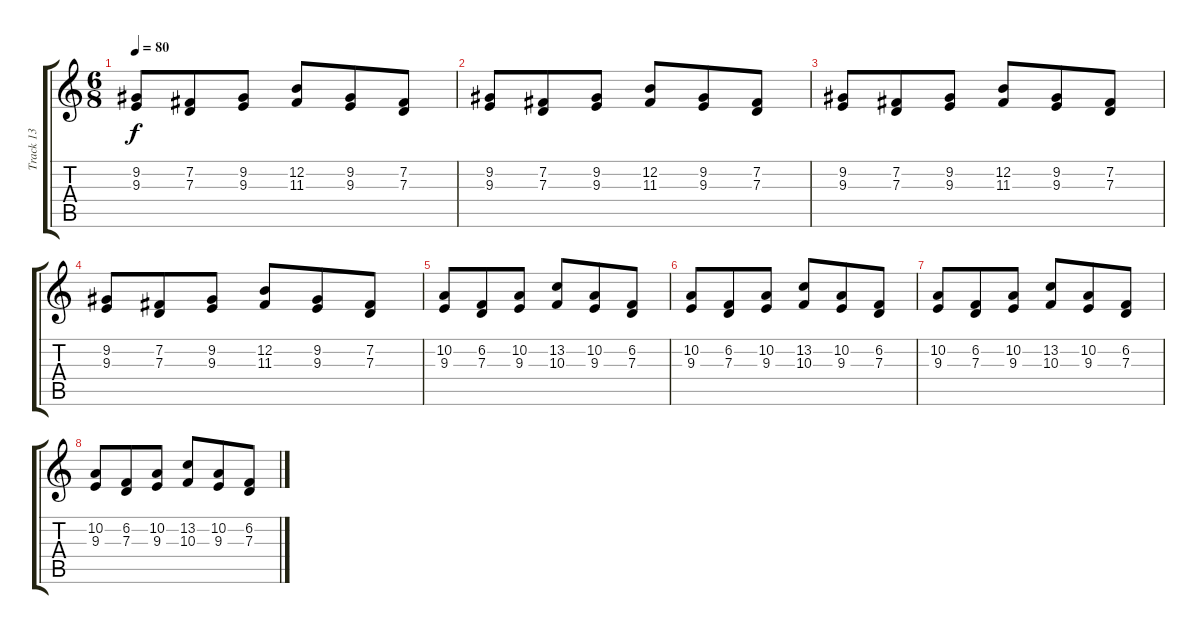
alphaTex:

\track ("Track 13" "Track 13") {instrument orchestralharp}
\staff {score tabs}
\tuning (E4 B3 G3 D3 A2 E2) {hide}
\ts (6 8)
\tempo 80
\clef g2
\ks c
(9.2 9.3).8{dy f} (7.2 7.3).8 (9.2 9.3).8 (12.2 11.3).8 (9.2 9.3).8 (7.2 7.3).8 |
(9.2 9.3).8 (7.2 7.3).8 (9.2 9.3).8 (12.2 11.3).8 (9.2 9.3).8 (7.2 7.3).8 |
(9.2 9.3).8 (7.2 7.3).8 (9.2 9.3).8 (12.2 11.3).8 (9.2 9.3).8 (7.2 7.3).8 |
(9.2 9.3).8 (7.2 7.3).8 (9.2 9.3).8 (12.2 11.3).8 (9.2 9.3).8 (7.2 7.3).8 |
(10.2 9.3).8 (6.2 7.3).8 (10.2 9.3).8 (13.2 10.3).8 (10.2 9.3).8 (6.2 7.3).8 |
(10.2 9.3).8 (6.2 7.3).8 (10.2 9.3).8 (13.2 10.3).8 (10.2 9.3).8 (6.2 7.3).8 |
(10.2 9.3).8 (6.2 7.3).8 (10.2 9.3).8 (13.2 10.3).8 (10.2 9.3).8 (6.2 7.3).8 |
(10.2 9.3).8 (6.2 7.3).8 (10.2 9.3).8 (13.2 10.3).8 (10.2 9.3).8 (6.2 7.3).8
